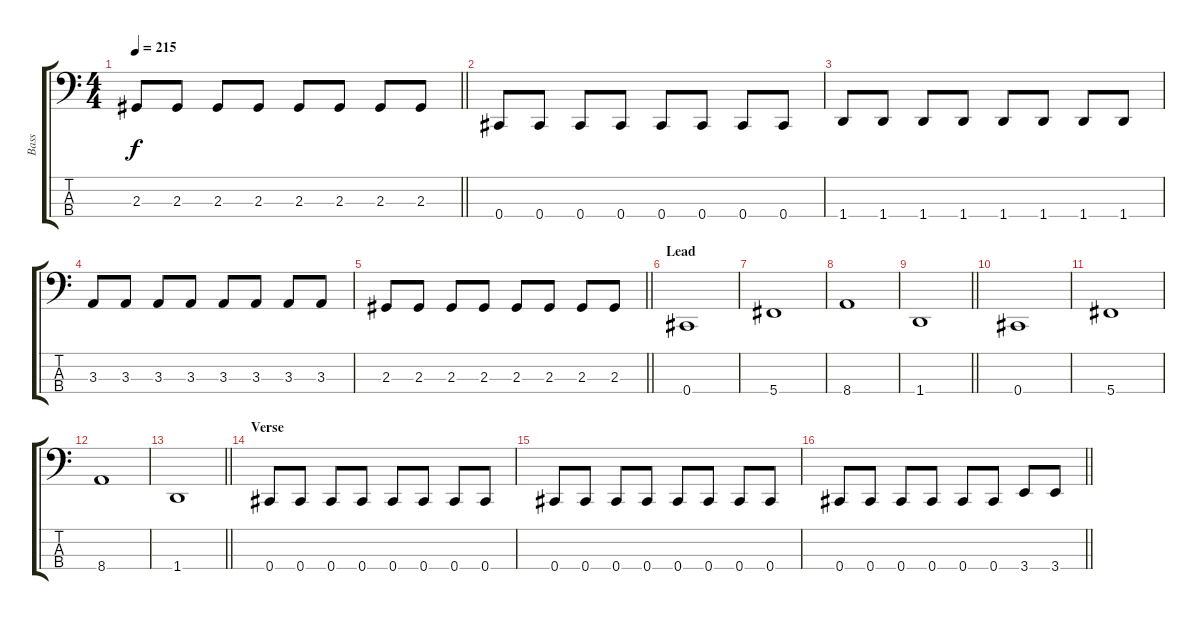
\track ("Bass" "Bass") {instrument electricbassfinger}
\staff {score tabs}
\tuning (E2 B1 Gb1 Db1) {hide}
\ts (4 4)
\tempo 215
\clef f4
\barLineRight lightlight
\ks c
2.3.8{dy f} 2.3.8 2.3.8 2.3.8 2.3.8 2.3.8 2.3.8 2.3.8 |
\section ("" "")
0.4.8 0.4.8 0.4.8 0.4.8 0.4.8 0.4.8 0.4.8 0.4.8 |
1.4.8 1.4.8 1.4.8 1.4.8 1.4.8 1.4.8 1.4.8 1.4.8 |
3.3.8 3.3.8 3.3.8 3.3.8 3.3.8 3.3.8 3.3.8 3.3.8 |
\barLineRight lightlight
2.3.8 2.3.8 2.3.8 2.3.8 2.3.8 2.3.8 2.3.8 2.3.8 |
\section ("" "Lead")
0.4.1 |
5.4.1 |
8.4.1 |
\barLineRight lightlight
1.4.1 |
\section ("" "")
0.4.1 |
5.4.1 |
8.4.1 |
\barLineRight lightlight
1.4.1 |
\section ("" "Verse")
0.4.8 0.4.8 0.4.8 0.4.8 0.4.8 0.4.8 0.4.8 0.4.8 |
0.4.8 0.4.8 0.4.8 0.4.8 0.4.8 0.4.8 0.4.8 0.4.8 |
\barLineRight lightlight
0.4.8 0.4.8 0.4.8 0.4.8 0.4.8 0.4.8 3.4.8 3.4.8
